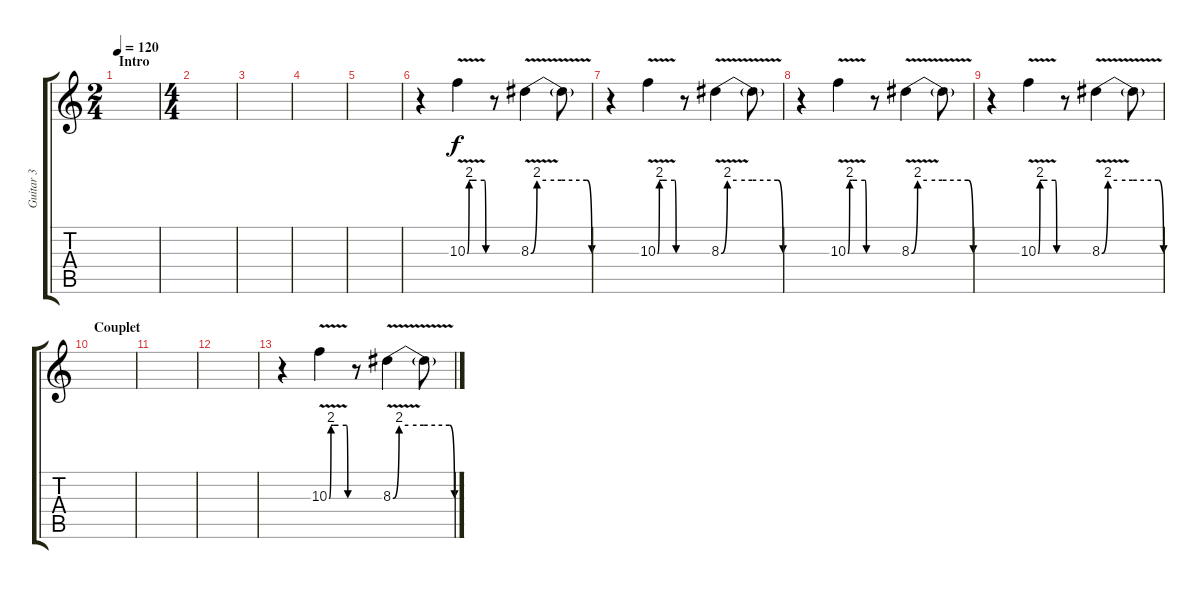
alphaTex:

\track ("Guitar 3" "Guitar 3") {instrument electricguitarclean}
\staff {score tabs}
\tuning (E4 B3 G3 D3 A2 E2) {hide}
\ts (2 4)
\section ("" "Intro")
\tempo 120
\clef g2
\ks c
|
\ts (4 4)
|
|
|
|
r.4{instrument trumpet} 10.3{be (custom 0 0 6 8 15 8 30 8 55 8 60 0) v}.4 r.8 8.3{be (custom 0 0 6 8 15 8 30 8 55 8 60 0) v}.4 8.3{t}.8 |
r.4 10.3{be (custom 0 0 6 8 15 8 30 8 55 8 60 0) v}.4 r.8 8.3{be (custom 0 0 6 8 15 8 30 8 55 8 60 0) v}.4 8.3{t}.8 |
r.4 10.3{be (custom 0 0 6 8 15 8 30 8 55 8 60 0) v}.4 r.8 8.3{be (custom 0 0 6 8 15 8 30 8 55 8 60 0) v}.4 8.3{t}.8 |
r.4 10.3{be (custom 0 0 6 8 15 8 30 8 55 8 60 0) v}.4 r.8 8.3{be (custom 0 0 6 8 15 8 30 8 55 8 60 0) v}.4 8.3{t}.8 |
\section ("" "Couplet")
|
|
|
r.4 10.3{be (custom 0 0 6 8 15 8 30 8 55 8 60 0) v}.4 r.8 8.3{be (custom 0 0 6 8 15 8 30 8 55 8 60 0) v}.4 8.3{t}.8
